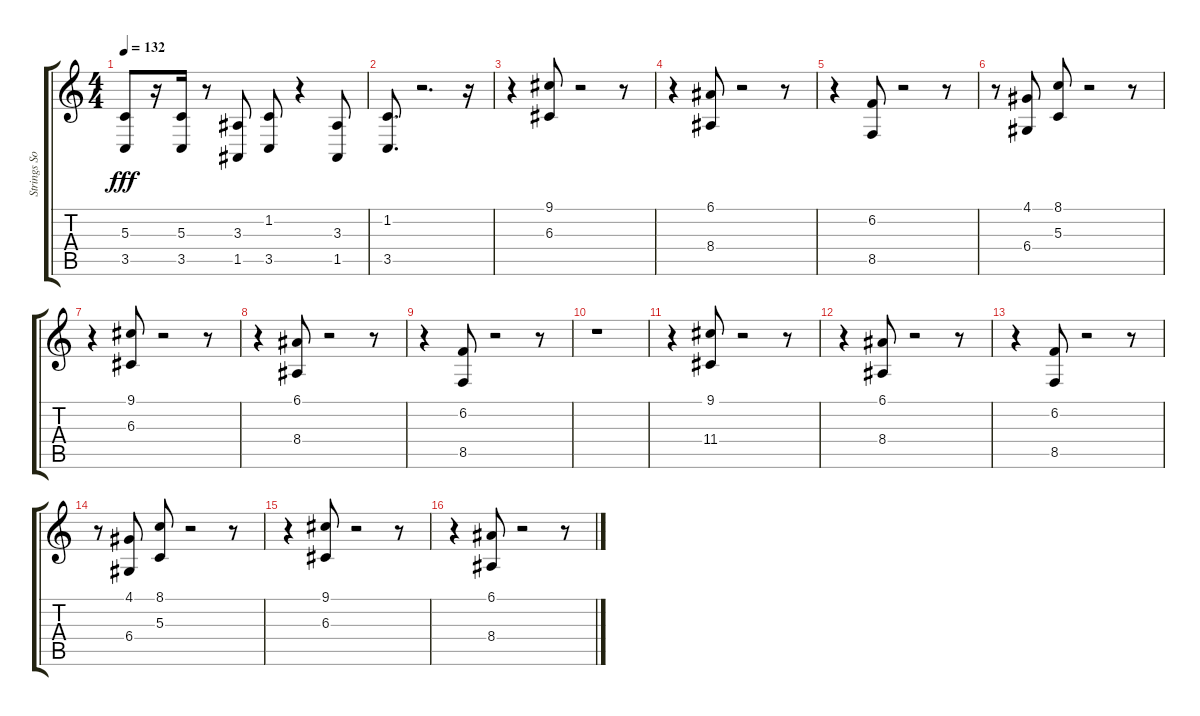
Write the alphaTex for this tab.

\track ("Strings Solo" "Strings So") {instrument stringensemble1}
\staff {score tabs}
\tuning (E4 B3 G3 D3 A2 E2) {hide}
\ts (4 4)
\tempo 132
\clef g2
\ks c
(5.3 3.5).8{dy fff} r.16 (5.3 3.5).16 r.8 (3.3 1.5).8 (1.2 3.5).8 r.4 (3.3 1.5).8 |
(1.2 3.5).8{d} r.2{d} r.16 |
r.4 (9.1 6.3).8 r.2 r.8 |
r.4 (6.1 8.4).8 r.2 r.8 |
r.4 (6.2 8.5).8 r.2 r.8 |
r.8 (4.1 6.4).8 (8.1 5.3).8 r.2 r.8 |
r.4 (9.1 6.3).8 r.2 r.8 |
r.4 (6.1 8.4).8 r.2 r.8 |
r.4 (6.2 8.5).8 r.2 r.8 |
r.1 |
r.4 (9.1 11.4).8 r.2 r.8 |
r.4 (6.1 8.4).8 r.2 r.8 |
r.4 (6.2 8.5).8 r.2 r.8 |
r.8 (4.1 6.4).8 (8.1 5.3).8 r.2 r.8 |
r.4 (9.1 6.3).8 r.2 r.8 |
r.4 (6.1 8.4).8 r.2 r.8
